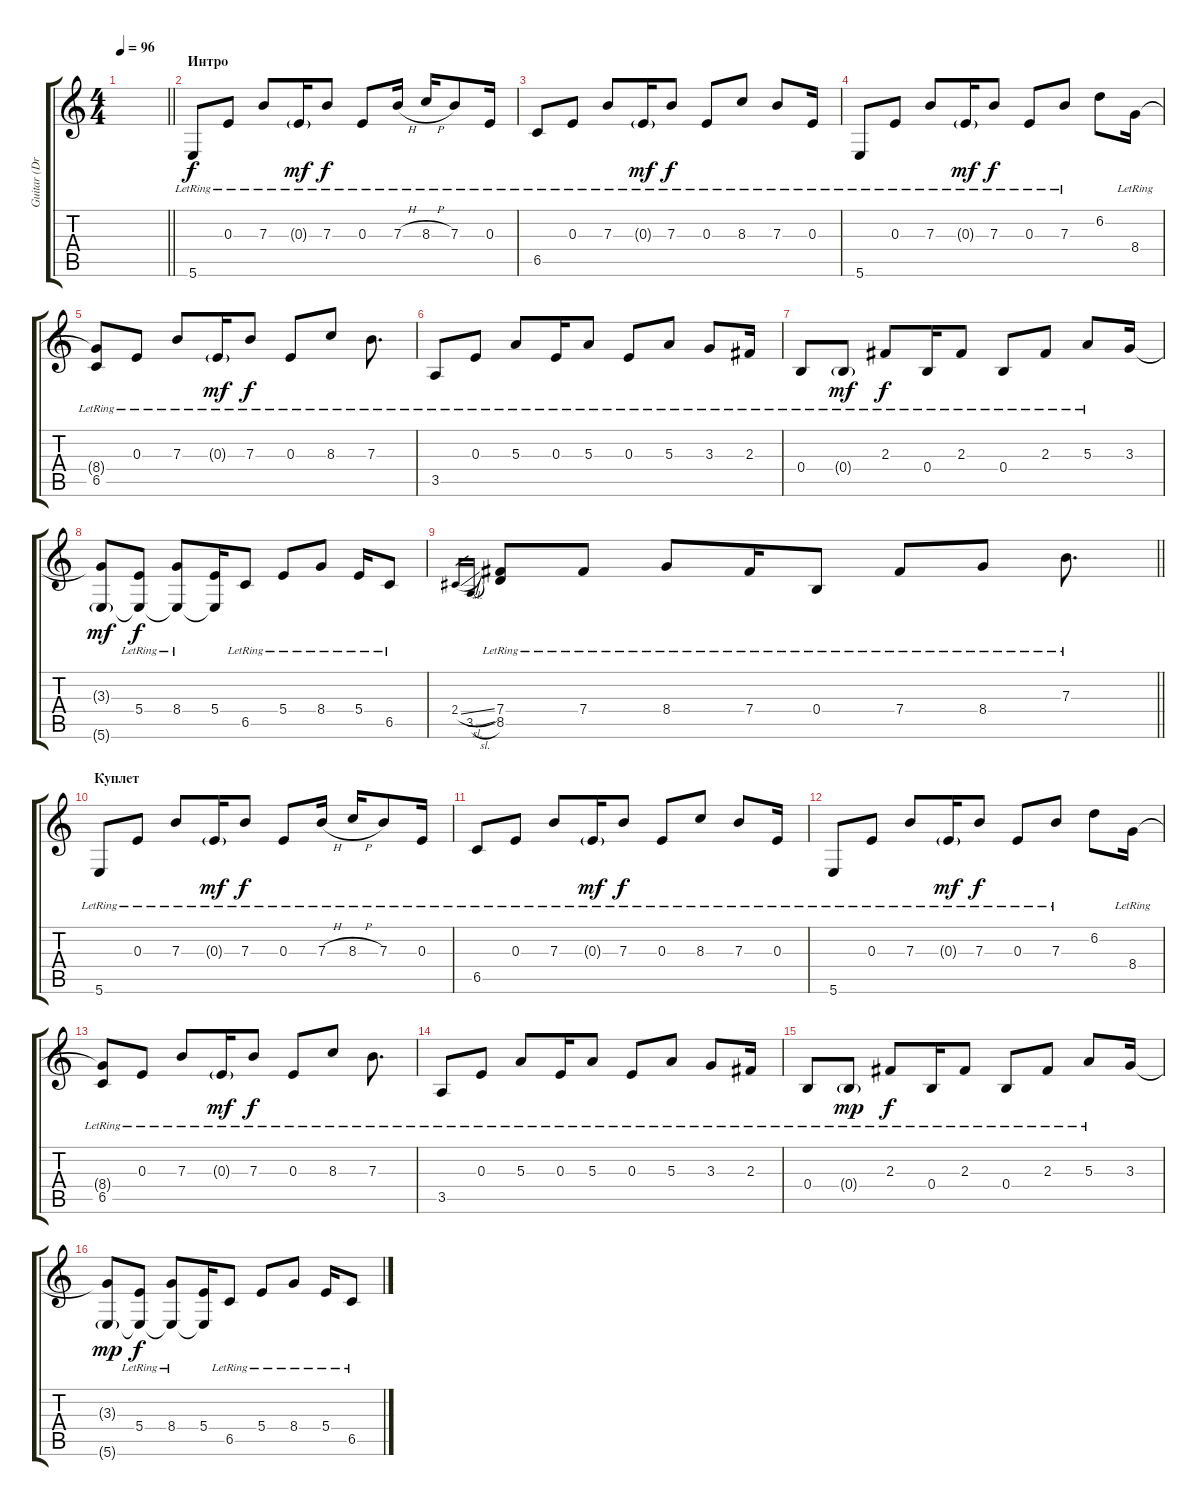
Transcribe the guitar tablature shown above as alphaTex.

\track ("Guitar (Dropped B) так играет Nick" "Guitar (Dr") {mute instrument electricguitarclean}
\staff {score tabs}
\tuning (Db4 Ab3 E3 B2 Gb2 B1) {hide}
\ts (4 4)
\tempo 96
\clef g2
\barLineRight lightlight
\ks c
|
\section ("" "Интро")
5.6{lr}.8 0.3{lr}.8 7.3{lr}.8 0.3{g lr}.16{dy mf} 7.3{lr}.8{dy f} 0.3{lr}.8 7.3{h lr}.16 8.3{h lr}.16 7.3{lr}.8 0.3{lr}.16 |
6.5{lr}.8 0.3{lr}.8 7.3{lr}.8 0.3{g lr}.16{dy mf} 7.3{lr}.8{dy f} 0.3{lr}.8 8.3{lr}.8 7.3{lr}.8 0.3{lr}.16 |
5.6{lr}.8 0.3{lr}.8 7.3{lr}.8 0.3{g lr}.16{dy mf} 7.3{lr}.8{dy f} 0.3{lr}.8 7.3{lr}.8 6.2.8 8.4{lr}.16 |
(8.4{t} 6.5{lr}).8 0.3{lr}.8 7.3{lr}.8 0.3{g lr}.16{dy mf} 7.3{lr}.8{dy f} 0.3{lr}.8 8.3{lr}.8 7.3{lr}.8{d} |
3.5{lr}.8 0.3{lr}.8 5.3{lr}.8 0.3{lr}.16 5.3{lr}.8 0.3{lr}.8 5.3{lr}.8 3.3{lr}.8 2.3{lr}.16 |
0.4{lr}.8 0.4{g lr}.8{dy mf} 2.3{lr}.8{dy f} 0.4{lr}.16 2.3{lr}.8 0.4{lr}.8 2.3{lr}.8 5.3{lr}.8 3.3.16 |
(3.3{t} 5.6{g}).8{dy mf} (5.4{lr} 5.6{t}).8{dy f} (8.4{lr} 5.6{t}).8 (5.4 5.6{t}).16 6.5{lr}.8 5.4{lr}.8 8.4{lr}.8 5.4{lr}.16 6.5{lr}.8 |
\barLineRight lightlight
2.4{sl}.16{gr} 3.5{sl}.16{gr} (7.4{lr} 8.5{lr}).8 7.4{lr}.8 8.4{lr}.8 7.4{lr}.16 0.4{lr}.8 7.4{lr}.8 8.4{lr}.8 7.3{lr}.8{d} |
\section ("" "Куплет")
5.6{lr}.8 0.3{lr}.8 7.3{lr}.8 0.3{g lr}.16{dy mf} 7.3{lr}.8{dy f} 0.3{lr}.8 7.3{h lr}.16 8.3{h lr}.16 7.3{lr}.8 0.3{lr}.16 |
6.5{lr}.8 0.3{lr}.8 7.3{lr}.8 0.3{g lr}.16{dy mf} 7.3{lr}.8{dy f} 0.3{lr}.8 8.3{lr}.8 7.3{lr}.8 0.3{lr}.16 |
5.6{lr}.8 0.3{lr}.8 7.3{lr}.8 0.3{g lr}.16{dy mf} 7.3{lr}.8{dy f} 0.3{lr}.8 7.3{lr}.8 6.2.8 8.4{lr}.16 |
(8.4{t} 6.5{lr}).8 0.3{lr}.8 7.3{lr}.8 0.3{g lr}.16{dy mf} 7.3{lr}.8{dy f} 0.3{lr}.8 8.3{lr}.8 7.3{lr}.8{d} |
3.5{lr}.8 0.3{lr}.8 5.3{lr}.8 0.3{lr}.16 5.3{lr}.8 0.3{lr}.8 5.3{lr}.8 3.3{lr}.8 2.3{lr}.16 |
0.4{lr}.8 0.4{g lr}.8{dy mp} 2.3{lr}.8{dy f} 0.4{lr}.16 2.3{lr}.8 0.4{lr}.8 2.3{lr}.8 5.3{lr}.8 3.3.16 |
(3.3{t} 5.6{g}).8{dy mp} (5.4{lr} 5.6{t}).8{dy f} (8.4{lr} 5.6{t}).8 (5.4 5.6{t}).16 6.5{lr}.8 5.4{lr}.8 8.4{lr}.8 5.4{lr}.16 6.5{lr}.8
